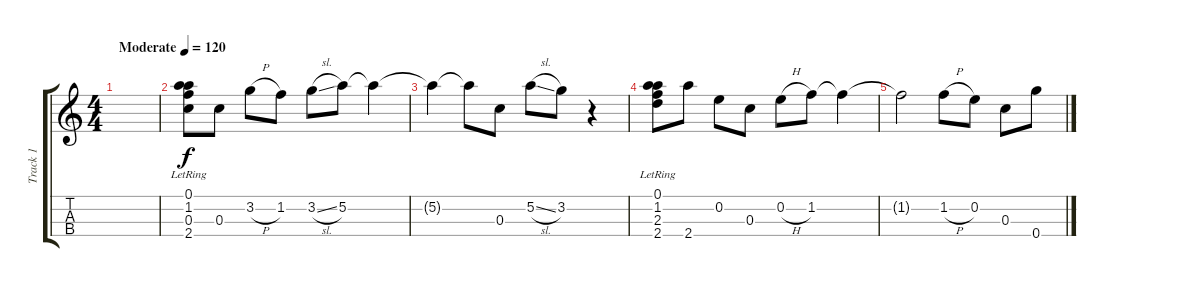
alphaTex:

\track ("Track 1" "Track 1") {instrument acousticguitarsteel}
\staff {score tabs}
\tuning (A4 E4 C4 G4) {hide}
\ts (4 4)
\tempo (120 "Moderate")
\clef g2
\ks c
|
(0.1{lr} 1.2 0.3 2.4{lr}).8 0.3.8 3.2{h}.8 1.2.8 3.2{sl}.8 5.2.8 5.2{t}.4 |
5.2{t}.4 5.2{t}.8 0.3.8 5.2{sl}.8 3.2.8 r.4 |
(0.1{lr} 1.2 2.3{lr} 2.4{lr}).8 2.4.8 0.2.8 0.3.8 0.2{h}.8 1.2.8 1.2{t}.4 |
1.2{t}.2 1.2{h}.8 0.2.8 0.3.8 0.4.8
